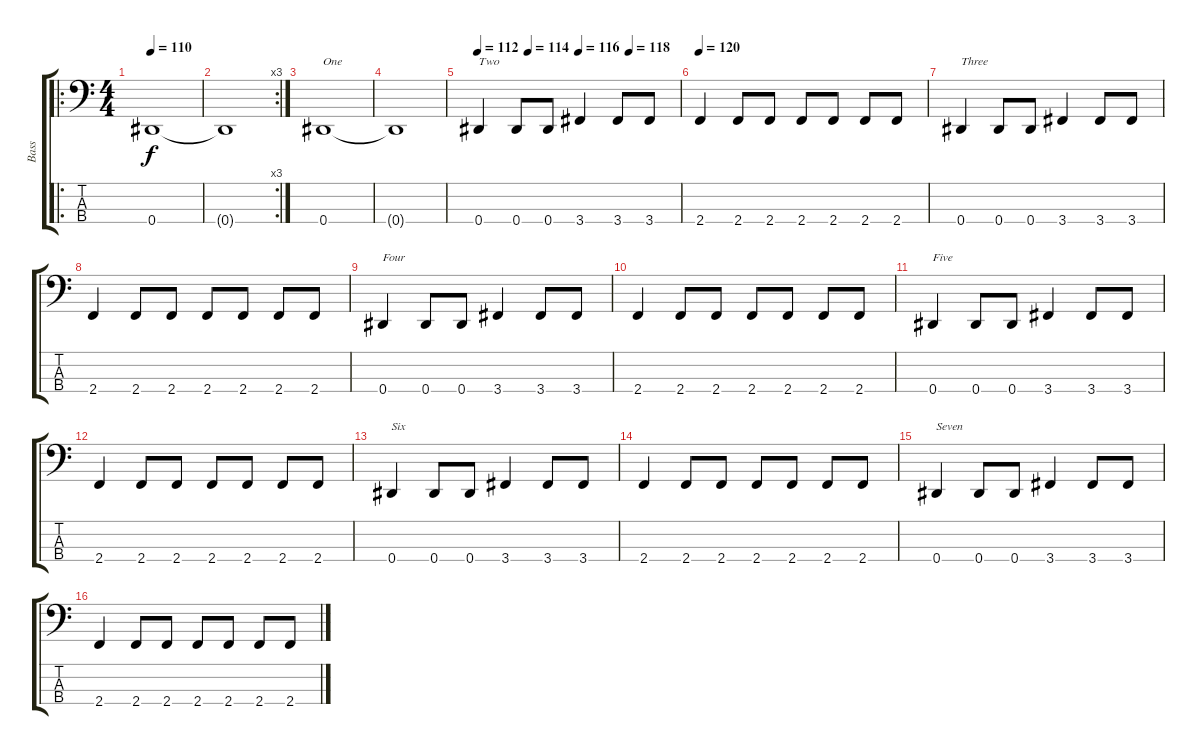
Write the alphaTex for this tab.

\track ("Bass" "Bass") {instrument electricbasspick}
\staff {score tabs}
\tuning (Gb2 Db2 Ab1 Eb1) {hide}
\ro
\ts (4 4)
\tempo 110
\clef f4
\ks c
0.4.1{dy f} |
\rc 3
0.4{t}.1 |
0.4.1{txt "One"} |
0.4{t}.1 |
\tempo 112
\tempo (114 0.25)
\tempo (116 0.5)
\tempo (118 0.75)
0.4.4{txt "Two"} 0.4.8 0.4.8 3.4.4 3.4.8 3.4.8 |
\tempo 120
2.4.4 2.4.8 2.4.8 2.4.8 2.4.8 2.4.8 2.4.8 |
0.4.4{txt "Three"} 0.4.8 0.4.8 3.4.4 3.4.8 3.4.8 |
2.4.4 2.4.8 2.4.8 2.4.8 2.4.8 2.4.8 2.4.8 |
0.4.4{txt "Four"} 0.4.8 0.4.8 3.4.4 3.4.8 3.4.8 |
2.4.4 2.4.8 2.4.8 2.4.8 2.4.8 2.4.8 2.4.8 |
0.4.4{txt "Five"} 0.4.8 0.4.8 3.4.4 3.4.8 3.4.8 |
2.4.4 2.4.8 2.4.8 2.4.8 2.4.8 2.4.8 2.4.8 |
0.4.4{txt "Six"} 0.4.8 0.4.8 3.4.4 3.4.8 3.4.8 |
2.4.4 2.4.8 2.4.8 2.4.8 2.4.8 2.4.8 2.4.8 |
0.4.4{txt "Seven"} 0.4.8 0.4.8 3.4.4 3.4.8 3.4.8 |
2.4.4 2.4.8 2.4.8 2.4.8 2.4.8 2.4.8 2.4.8
